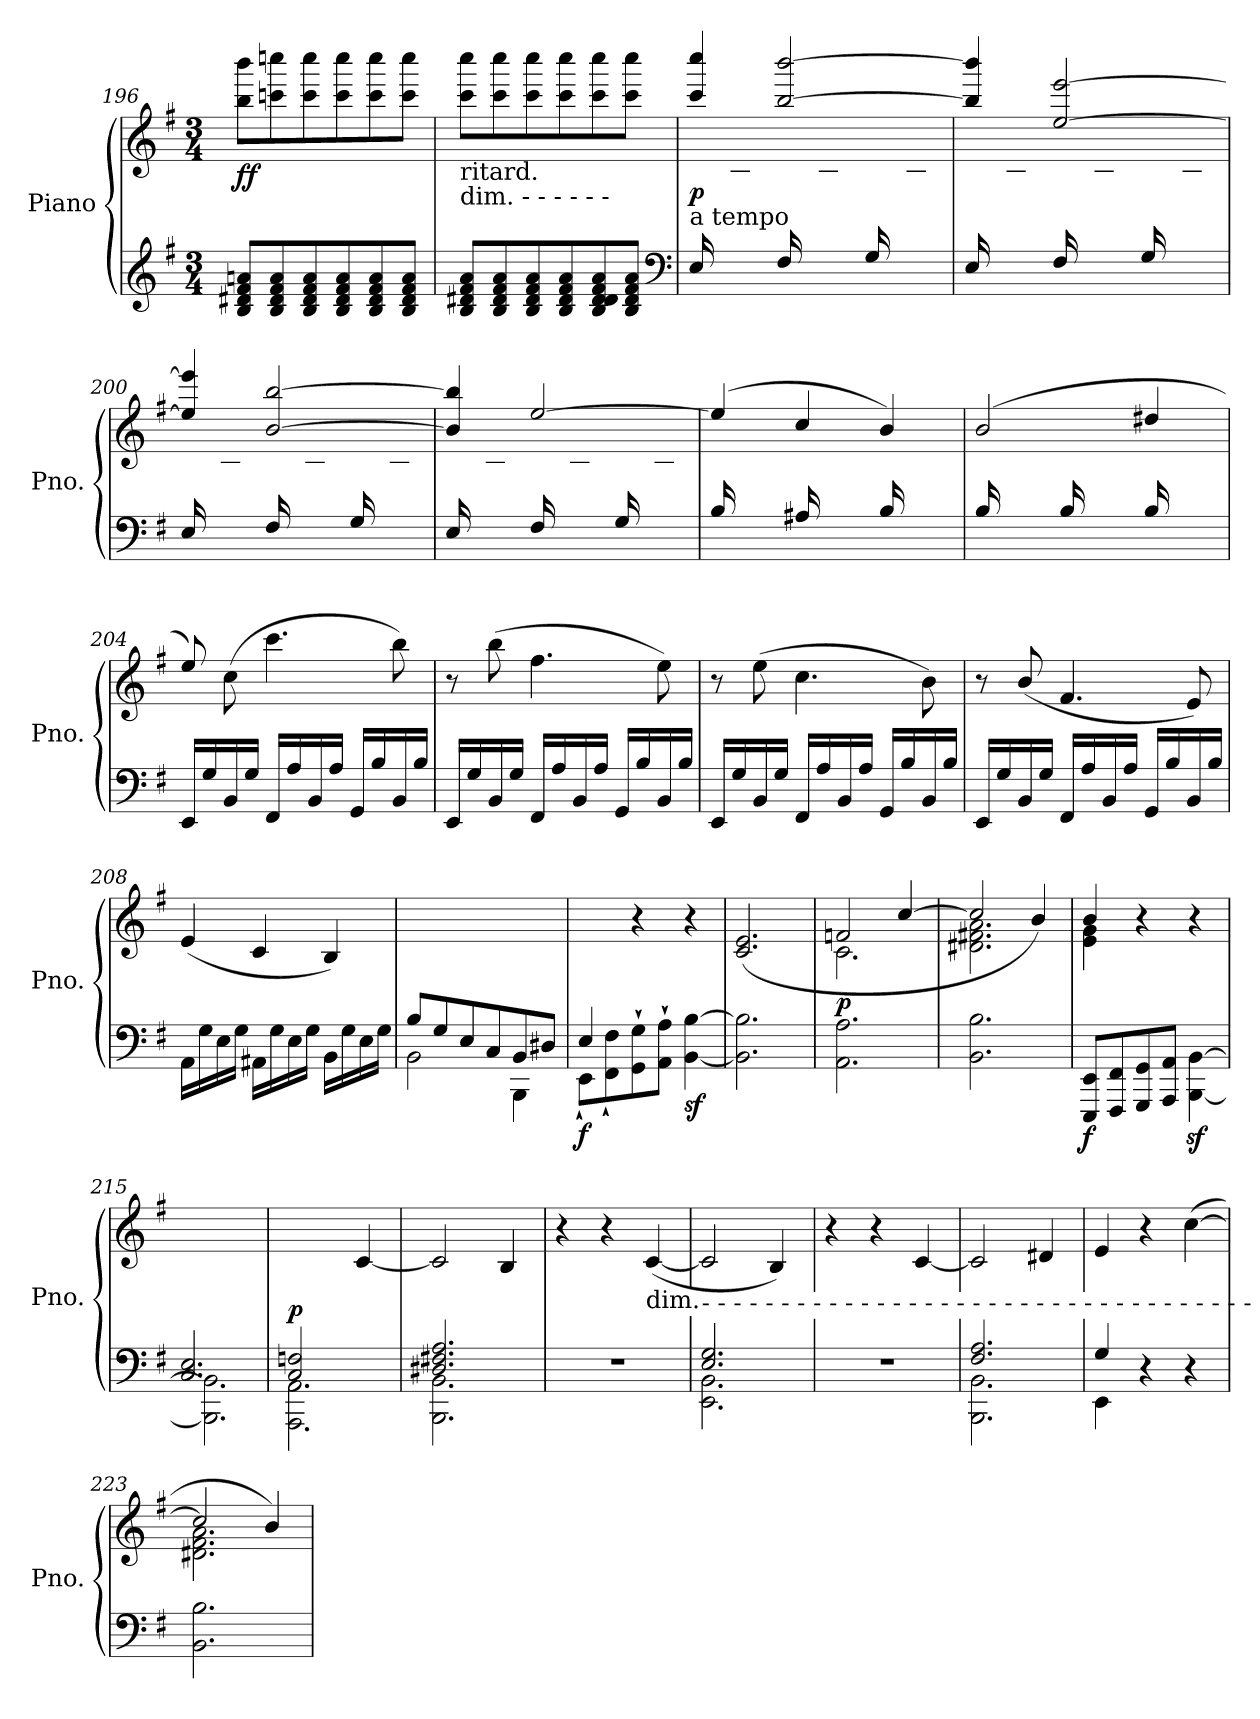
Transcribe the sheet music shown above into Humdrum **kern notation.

**kern	**kern	**dynam
*part1	*part1	*part1
*staff2	*staff1	*staff1/2
*I"Piano	*	*
*I'Pno.	*	*
!!LO:LB:g=z
*clefG2	*clefG2	*
*k[f#]	*k[f#]	*
*G:	*G:	*
*M3/4	*M3/4	*
=196	=196	=196
!	!	!LO:DY:b
8B/ 8d#X/ 8f#/ 8an/L	8bb\ 8bbb\L	ff
8B/ 8d#/ 8f#/ 8a/	8cccn\ 8ccccn\	.
8B/ 8d#/ 8f#/ 8a/	8ccc\ 8cccc\	.
8B/ 8d#/ 8f#/ 8a/	8ccc\ 8cccc\	.
8B/ 8d#/ 8f#/ 8a/	8ccc\ 8cccc\	.
8B/ 8d#/ 8f#/ 8a/J	8ccc\ 8cccc\J	.
=197	=197	=197
!	!LO:TX:b:t=ritard.	!
!	!LO:TX:b:t=dim.  -  -  -  -  -  -	!
8B/ 8d#X/ 8f#/ 8a/L	8ccc\ 8cccc\L	.
8B/ 8d#/ 8f#/ 8a/	8ccc\ 8cccc\	.
8B/ 8d#/ 8f#/ 8a/	8ccc\ 8cccc\	.
8B/ 8d#/ 8f#/ 8a/	8ccc\ 8cccc\	.
8B/ 8d#/ 8d#/ 8f#/ 8a/	8ccc\ 8cccc\	.
8B/ 8d#/ 8f#/ 8a/J	8ccc\ 8cccc\J	.
*clefF4	*	*
=198	=198	=198
*	*^	*
!	!LO:TX:b:t=a tempo	!	!
!	!	!	!LO:DY:b
16E/LL	4ccc/ 4cccc/	16ryy	p
8.ryy	.	16g\	.
.	.	16B\	.
.	.	16g\JJ	.
16F#/LL	[2bb/ [2bbb/	16ryy	.
8.ryy	.	16a\	.
.	.	16B\	.
.	.	16a\JJ	.
16G/LL	.	16ryy	.
8.ryy	.	16b\	.
.	.	16B\	.
.	.	16b\JJ	.
=199	=199	=199	=199
16E/LL	4bb/] 4bbb/]	16ryy	.
8.ryy	.	16g\	.
.	.	16B\	.
.	.	16g\JJ	.
16F#/LL	[2ee/ [2eee/	16ryy	.
8.ryy	.	16a\	.
.	.	16B\	.
.	.	16a\JJ	.
16G/LL	.	16ryy	.
8.ryy	.	16b\	.
.	.	16B\	.
.	.	16b\JJ	.
!!LO:LB:g=z	!!
=200	=200	=200	=200
16E/LL	4ee/] 4eee/]	16ryy	.
8.ryy	.	16g\	.
.	.	16B\	.
.	.	16g\JJ	.
16F#/LL	[2b/ [2bb/	16ryy	.
8.ryy	.	16a\	.
.	.	16B\	.
.	.	16a\JJ	.
16G/LL	.	16ryy	.
8.ryy	.	16b\	.
.	.	16B\	.
.	.	16b\JJ	.
=201	=201	=201	=201
16E/LL	4b/] 4bb/]	16ryy	.
8.ryy	.	16g\	.
.	.	16B\	.
.	.	16g\JJ	.
16F#/LL	[2ee/	16ryy	.
8.ryy	.	16a\	.
.	.	16B\	.
.	.	16a\JJ	.
16G/LL	.	16ryy	.
8.ryy	.	16b\	.
.	.	16B\	.
.	.	16b\JJ	.
=202	=202	=202	=202
16B/LL	(4ee/]	16ryy	.
8.ryy	.	16g\	.
.	.	16e\	.
.	.	16g\JJ	.
16A#X/LL	4cc/	16ryy	.
8.ryy	.	16g\	.
.	.	16e\	.
.	.	16g\JJ	.
16B/LL	4b/)	16ryy	.
8.ryy	.	16g\	.
.	.	16e\	.
.	.	16g\JJ	.
!!LO:LB:g=z	!!
=203	=203	=203	=203
16B/LL	(2b/	16ryy	.
8.ryy	.	16g\	.
.	.	16e\	.
.	.	16g\JJ	.
16B/LL	.	16ryy	.
8.ryy	.	16g\	.
.	.	16e\	.
.	.	16g\JJ	.
16B/LL	4dd#X/	16ryy	.
8.ryy	.	16a\	.
.	.	16f#\	.
.	.	16a\JJ	.
*	*v	*v	*
=204	=204	=204
16EE/LL	8ee/)	.
16G/	.	.
16BB/	(8cc\	.
16G/JJ	.	.
16FF#/LL	4.ccc\	.
16A/	.	.
16BB/	.	.
16A/JJ	.	.
16GG/LL	.	.
16B/	.	.
16BB/	8bb\)	.
16B/JJ	.	.
=205	=205	=205
16EE/LL	8r	.
16G/	.	.
16BB/	(8bb\	.
16G/JJ	.	.
16FF#/LL	4.ff#\	.
16A/	.	.
16BB/	.	.
16A/JJ	.	.
16GG/LL	.	.
16B/	.	.
16BB/	8ee\)	.
16B/JJ	.	.
!!LO:LB:g=z
=206	=206	=206
16EE/LL	8r	.
16G/	.	.
16BB/	(8ee\	.
16G/JJ	.	.
16FF#/LL	4.cc\	.
16A/	.	.
16BB/	.	.
16A/JJ	.	.
16GG/LL	.	.
16B/	.	.
16BB/	8b\)	.
16B/JJ	.	.
=207	=207	=207
16EE/LL	8r	.
16G/	.	.
16BB/	(8b/	.
16G/JJ	.	.
16FF#/LL	4.f#/	.
16A/	.	.
16BB/	.	.
16A/JJ	.	.
16GG/LL	.	.
16B/	.	.
16BB/	8e/)	.
16B/JJ	.	.
=208	=208	=208
16AA\LL	(4e/	.
16G\	.	.
16E\	.	.
16G\JJ	.	.
16AA#X\LL	4c/	.
16G\	.	.
16E\	.	.
16G\JJ	.	.
16BB\LL	4B/)	.
16G\	.	.
16E\	.	.
16G\JJ	.	.
!!LO:PB:g=z
=209	=209	=209
*^	*	*
8B/L	2BB\	2.ryy	.
8G/	.	.	.
8E/	.	.	.
8C/	.	.	.
8BB/	4BBB\	.	.
8D#X/J	.	.	.
=210	=210	=210	=210
!	!	!	!LO:DY:b=2
4E/	8EE`\L	4ryy	f
.	8FF#\` 8F#\`	.	.
2ryy	8GG\` 8G\`	4r	.
.	8AA\` 8A\`J	.	.
!	!	!	!LO:DY:b=2
.	[4BB\ [4B\	4r	sf
=211	=211	=211	=211
!	!	!	!LO:DY:b
!	!	!	!LO:DY:n=1:b
*v	*v	*	*
2.BB\] 2.B\]	(2.c/ 2.e/	sfp f
=212	=212	=212
*	*^	*
!	!	!	!LO:DY:b
2.AA\ 2.A\	2fn/	2.c\	p
.	[4cc/	.	.
=213	=213	=213	=213
2.BB\ 2.B\	2cc/]	2.d#X\ 2.f#X\ 2.a\	.
.	4b/)	.	.
=214	=214	=214	=214
!	!	!	!LO:DY:b=2
8EEE/ 8EE/L	4b/	4e\ 4g\	f
8FFF#/ 8FF#/	.	.	.
8GGG/ 8GG/	4r	2ryy	.
8AAA/ 8AA/J	.	.	.
[4BBB\z< [4BB\z<	4r	.	.
*	*v	*v	*
=215	=215	=215
*^	*	*
!	!	!	!LO:DY:a=2
!	!	!	!LO:DY:n=1:a=2
(2.C/ 2.E/	2.BBB\] 2.BB\]	2.ryy	sfp f
=216	=216	=216	=216
!	!	!	!LO:DY:a=2
2C/ 2Fn/	2.AAA\ 2.AA\	2ryy	p
4ryy	.	[4c/	.
!!LO:PB:g=z
=217	=217	=217	=217
2.D#X/ 2.F#X/ 2.A/	2.BBB\ 2.BB\	2c/]	.
.	.	4B/)	.
*v	*v	*	*
=218	=218	=218
2.r	4r	.
.	4r	.
!	!LO:TX:b:t=dim.	!
.	([4c/	.
!!LO:PB:g=z
=219	=219	=219
*^	*	*
!	!	!LO:TX:b:t=-  -  -  -  -  -  -  -  -  -  -  -  -  -  -  -  -  -  -  -  -  -  -  -  -  -  -  -  -  -  -  -  -  -  -  -  -  -  -  -  -  -  -  -  -  -  -  -  -  -  -  -  -  -  -	!
2.E/ 2.G/	2.EE\ 2.BB\	2c/]	.
.	.	4B/)	.
*v	*v	*	*
=220	=220	=220
2.r	4r	.
.	4r	.
.	[4c/	.
=221	=221	=221
*^	*	*
2.F#/ 2.A/	2.BBB\ 2.BB\	2c/]	.
.	.	4d#X/	.
=222	=222	=222	=222
4G/	4EE\	4e/	.
4r	2ryy	4r	.
4r	.	([4cc\	.
*v	*v	*	*
=223	=223	=223
*	*^	*
2.BB\ 2.B\	2cc/]	2.d#X\ 2.f#\ 2.a\	.
.	4b/)	.	.
*	*v	*v	*
=	=	=
*-	*-	*-
